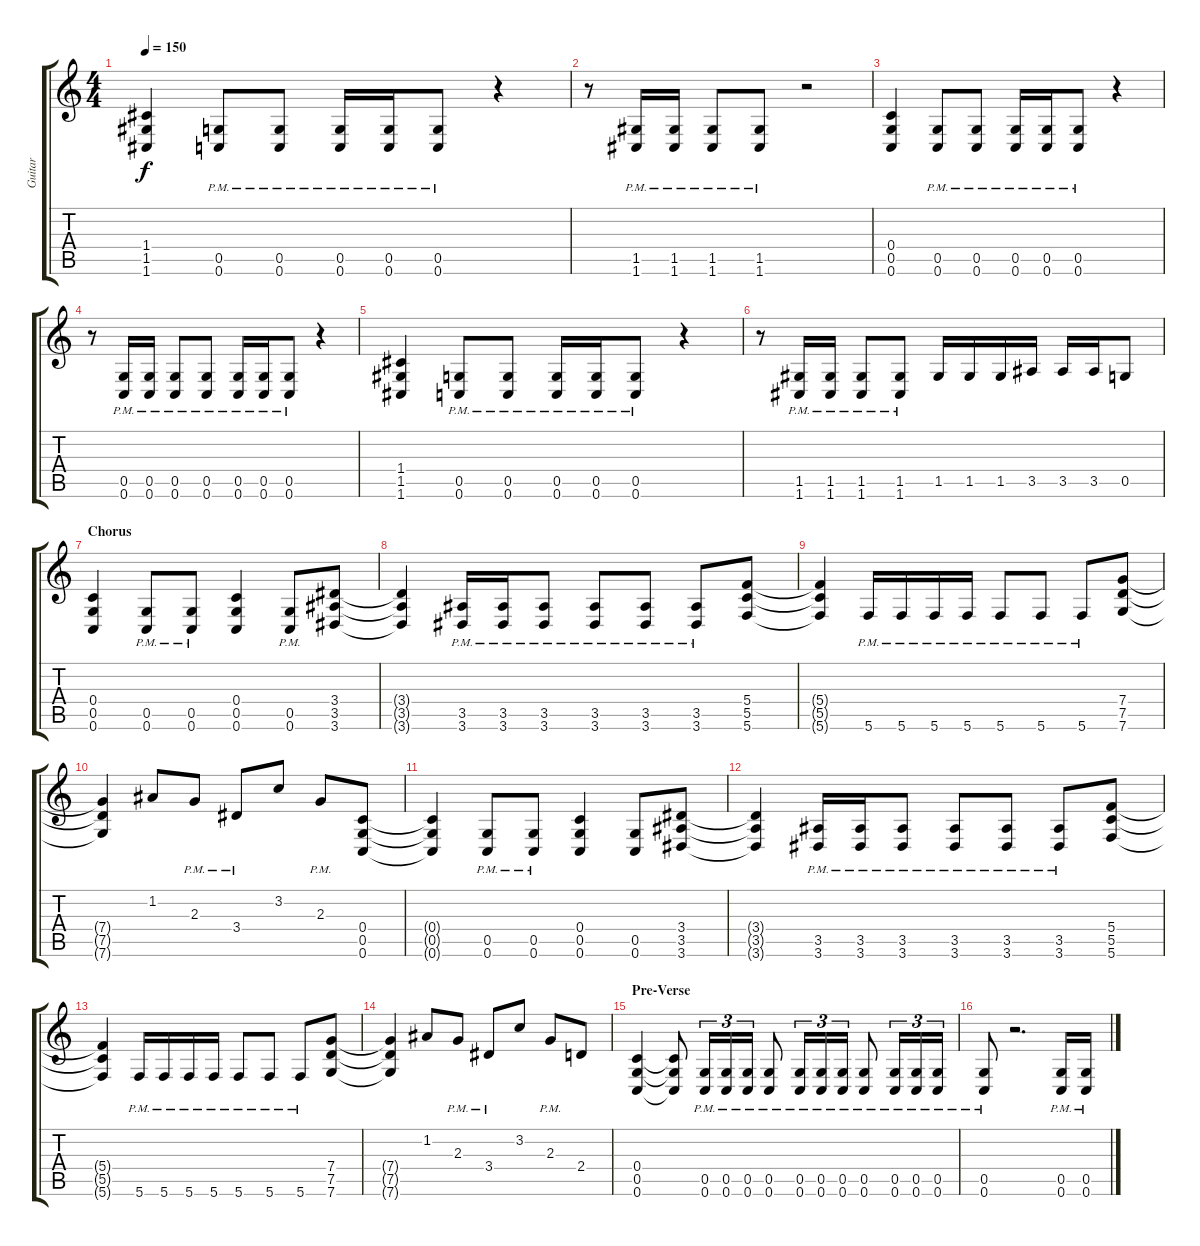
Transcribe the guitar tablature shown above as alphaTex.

\track ("Guitar" "Guitar") {instrument distortionguitar}
\staff {score tabs}
\tuning (D4 A3 F3 C3 G2 C2) {hide}
\ts (4 4)
\tempo 150
\clef g2
\ks c
(1.4 1.5 1.6).4{dy f} (0.5{pm} 0.6{pm}).8 (0.5{pm} 0.6{pm}).8 (0.5{pm} 0.6{pm}).16 (0.5{pm} 0.6{pm}).16 (0.5{pm} 0.6{pm}).8 r.4 |
r.8 (1.5{pm} 1.6{pm}).16 (1.5{pm} 1.6{pm}).16 (1.5{pm} 1.6{pm}).8 (1.5{pm} 1.6{pm}).8 r.2 |
(0.4 0.5 0.6).4 (0.5{pm} 0.6{pm}).8 (0.5{pm} 0.6{pm}).8 (0.5{pm} 0.6{pm}).16 (0.5{pm} 0.6{pm}).16 (0.5{pm} 0.6{pm}).8 r.4 |
r.8 (0.5{pm} 0.6{pm}).16 (0.5{pm} 0.6{pm}).16 (0.5{pm} 0.6{pm}).8 (0.5{pm} 0.6{pm}).8 (0.5{pm} 0.6{pm}).16 (0.5{pm} 0.6{pm}).16 (0.5{pm} 0.6{pm}).8 r.4 |
(1.4 1.5 1.6).4 (0.5{pm} 0.6{pm}).8 (0.5{pm} 0.6{pm}).8 (0.5{pm} 0.6{pm}).16 (0.5{pm} 0.6{pm}).16 (0.5{pm} 0.6{pm}).8 r.4 |
r.8 (1.5{pm} 1.6{pm}).16 (1.5{pm} 1.6{pm}).16 (1.5{pm} 1.6{pm}).8 (1.5{pm} 1.6{pm}).8 1.5.16 1.5.16 1.5.16 3.5.16 3.5.16 3.5.16 0.5.8 |
\section ("" "Chorus")
(0.4 0.5 0.6).4 (0.5{pm} 0.6{pm}).8 (0.5{pm} 0.6{pm}).8 (0.4 0.5 0.6).4 (0.5{pm} 0.6{pm}).8 (3.4 3.5 3.6).8 |
(3.4{t} 3.5{t} 3.6{t}).4 (3.5{pm} 3.6{pm}).16 (3.5{pm} 3.6{pm}).16 (3.5{pm} 3.6{pm}).8 (3.5{pm} 3.6{pm}).8 (3.5{pm} 3.6{pm}).8 (3.5{pm} 3.6{pm}).8 (5.4 5.5 5.6).8 |
(5.4{t} 5.5{t} 5.6{t}).4 5.6{pm}.16 5.6{pm}.16 5.6{pm}.16 5.6{pm}.16 5.6{pm}.8 5.6{pm}.8 5.6{pm}.8 (7.4 7.5 7.6).8 |
(7.4{t} 7.5{t} 7.6{t}).4 1.2.8 2.3{pm}.8 3.4{pm}.8 3.2.8 2.3{pm}.8 (0.4 0.5 0.6).8 |
(0.4{t} 0.5{t} 0.6{t}).4 (0.5{pm} 0.6{pm}).8 (0.5{pm} 0.6{pm}).8 (0.4 0.5 0.6).4 (0.5 0.6).8 (3.4 3.5 3.6).8 |
(3.4{t} 3.5{t} 3.6{t}).4 (3.5{pm} 3.6{pm}).16 (3.5{pm} 3.6{pm}).16 (3.5{pm} 3.6{pm}).8 (3.5{pm} 3.6{pm}).8 (3.5{pm} 3.6{pm}).8 (3.5{pm} 3.6{pm}).8 (5.4 5.5 5.6).8 |
(5.4{t} 5.5{t} 5.6{t}).4 5.6{pm}.16 5.6{pm}.16 5.6{pm}.16 5.6{pm}.16 5.6{pm}.8 5.6{pm}.8 5.6{pm}.8 (7.4 7.5 7.6).8 |
(7.4{t} 7.5{t} 7.6{t}).4 1.2.8 2.3{pm}.8 3.4{pm}.8 3.2.8 2.3{pm}.8 2.4.8 |
\section ("" "Pre-Verse")
(0.4 0.5 0.6).4 (0.4{t} 0.5{t} 0.6{t}).8 (0.5{pm} 0.6{pm}).16{tu (3 2)} (0.5{pm} 0.6{pm}).16{tu (3 2)} (0.5{pm} 0.6{pm}).16{tu (3 2)} (0.5{pm} 0.6{pm}).8 (0.5{pm} 0.6{pm}).16{tu (3 2)} (0.5{pm} 0.6{pm}).16{tu (3 2)} (0.5{pm} 0.6{pm}).16{tu (3 2)} (0.5{pm} 0.6{pm}).8 (0.5{pm} 0.6{pm}).16{tu (3 2)} (0.5{pm} 0.6{pm}).16{tu (3 2)} (0.5{pm} 0.6{pm}).16{tu (3 2)} |
(0.5{pm} 0.6{pm}).8 r.2{d} (0.5{pm} 0.6{pm}).16 (0.5{pm} 0.6{pm}).16
